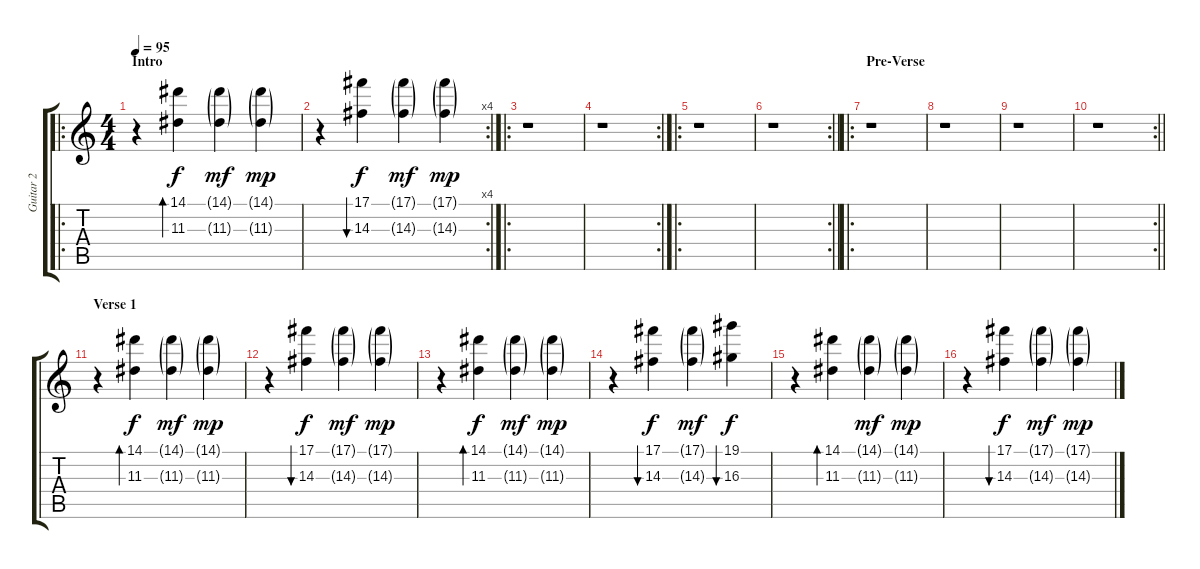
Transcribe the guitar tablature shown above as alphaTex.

\track ("Guitar 2" "Guitar 2") {instrument electricguitarclean}
\staff {score tabs}
\tuning (Db4 Ab3 E3 B2 Gb2 B1) {hide}
\ro
\ts (4 4)
\section ("" "Intro")
\tempo 95
\clef g2
\ks c
r.4{dy f instrument electricguitarclean} (14.1 11.3).4{bd 120} (14.1{g} 11.3{g}).4{dy mf} (14.1{g} 11.3{g}).4{dy mp} |
\rc 4
r.4 (17.1 14.3).4{bu 120 dy f} (17.1{g} 14.3{g}).4{dy mf} (17.1{g} 14.3{g}).4{dy mp} |
\ro
r.1 |
\rc 2
r.1 |
\ro
r.1 |
\rc 2
\barLineRight lightlight
r.1 |
\ro
\section ("" "Pre-Verse")
r.1 |
r.1 |
r.1 |
\rc 2
\barLineRight lightlight
r.1 |
\section ("" "Verse 1")
r.4 (14.1 11.3).4{bd 120 dy f} (14.1{g} 11.3{g}).4{dy mf} (14.1{g} 11.3{g}).4{dy mp} |
r.4 (17.1 14.3).4{bu 120 dy f} (17.1{g} 14.3{g}).4{dy mf} (17.1{g} 14.3{g}).4{dy mp} |
r.4 (14.1 11.3).4{bd 120 dy f} (14.1{g} 11.3{g}).4{dy mf} (14.1{g} 11.3{g}).4{dy mp} |
r.4 (17.1 14.3).4{bu 120 dy f} (17.1{g} 14.3{g}).4{dy mf} (19.1 16.3).4{bu 120 dy f} |
r.4 (14.1 11.3).4{bd 120} (14.1{g} 11.3{g}).4{dy mf} (14.1{g} 11.3{g}).4{dy mp} |
r.4 (17.1 14.3).4{bu 120 dy f} (17.1{g} 14.3{g}).4{dy mf} (17.1{g} 14.3{g}).4{dy mp}
